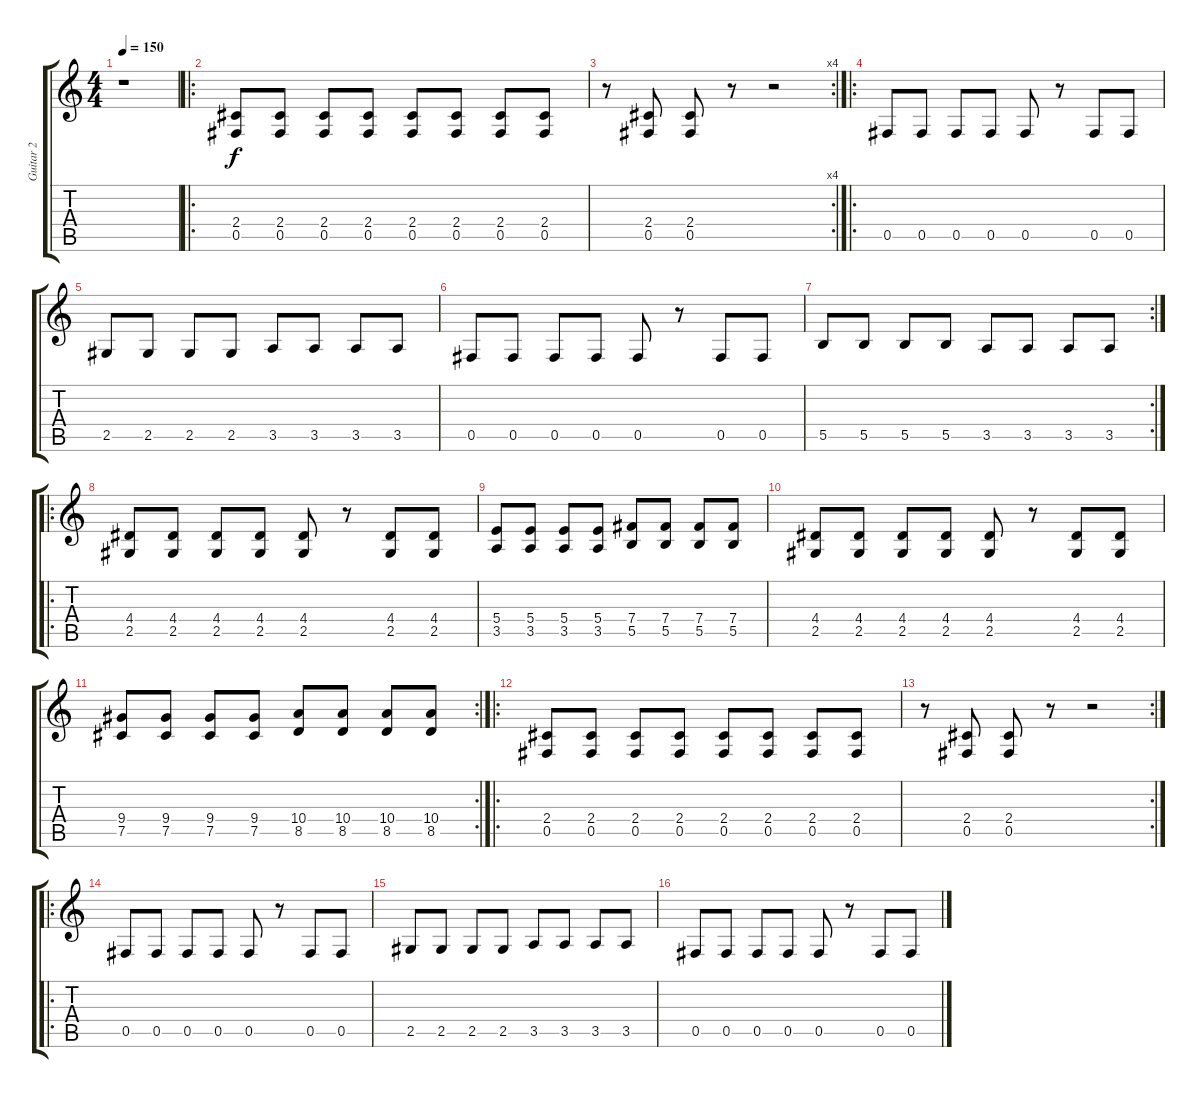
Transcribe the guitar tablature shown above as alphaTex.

\track ("Guitar 2" "Guitar 2") {instrument distortionguitar}
\staff {score tabs}
\tuning (Db4 Ab3 E3 B2 Gb2 Db2) {hide}
\ts (4 4)
\tempo 150
\clef g2
\ks c
r.1{dy f instrument distortionguitar} |
\ro
(2.4 0.5).8 (2.4 0.5).8 (2.4 0.5).8 (2.4 0.5).8 (2.4 0.5).8 (2.4 0.5).8 (2.4 0.5).8 (2.4 0.5).8 |
\rc 4
r.8 (2.4 0.5).8 (2.4 0.5).8 r.8 r.2 |
\ro
0.5.8 0.5.8 0.5.8 0.5.8 0.5.8 r.8 0.5.8 0.5.8 |
2.5.8 2.5.8 2.5.8 2.5.8 3.5.8 3.5.8 3.5.8 3.5.8 |
0.5.8 0.5.8 0.5.8 0.5.8 0.5.8 r.8 0.5.8 0.5.8 |
\rc 2
5.5.8 5.5.8 5.5.8 5.5.8 3.5.8 3.5.8 3.5.8 3.5.8 |
\ro
(4.4 2.5).8 (4.4 2.5).8 (4.4 2.5).8 (4.4 2.5).8 (4.4 2.5).8 r.8 (4.4 2.5).8 (4.4 2.5).8 |
(5.4 3.5).8 (5.4 3.5).8 (5.4 3.5).8 (5.4 3.5).8 (7.4 5.5).8 (7.4 5.5).8 (7.4 5.5).8 (7.4 5.5).8 |
(4.4 2.5).8 (4.4 2.5).8 (4.4 2.5).8 (4.4 2.5).8 (4.4 2.5).8 r.8 (4.4 2.5).8 (4.4 2.5).8 |
\rc 2
(9.4 7.5).8 (9.4 7.5).8 (9.4 7.5).8 (9.4 7.5).8 (10.4 8.5).8 (10.4 8.5).8 (10.4 8.5).8 (10.4 8.5).8 |
\ro
(2.4 0.5).8 (2.4 0.5).8 (2.4 0.5).8 (2.4 0.5).8 (2.4 0.5).8 (2.4 0.5).8 (2.4 0.5).8 (2.4 0.5).8 |
\rc 2
r.8 (2.4 0.5).8 (2.4 0.5).8 r.8 r.2 |
\ro
0.5.8 0.5.8 0.5.8 0.5.8 0.5.8 r.8 0.5.8 0.5.8 |
2.5.8 2.5.8 2.5.8 2.5.8 3.5.8 3.5.8 3.5.8 3.5.8 |
0.5.8 0.5.8 0.5.8 0.5.8 0.5.8 r.8 0.5.8 0.5.8
